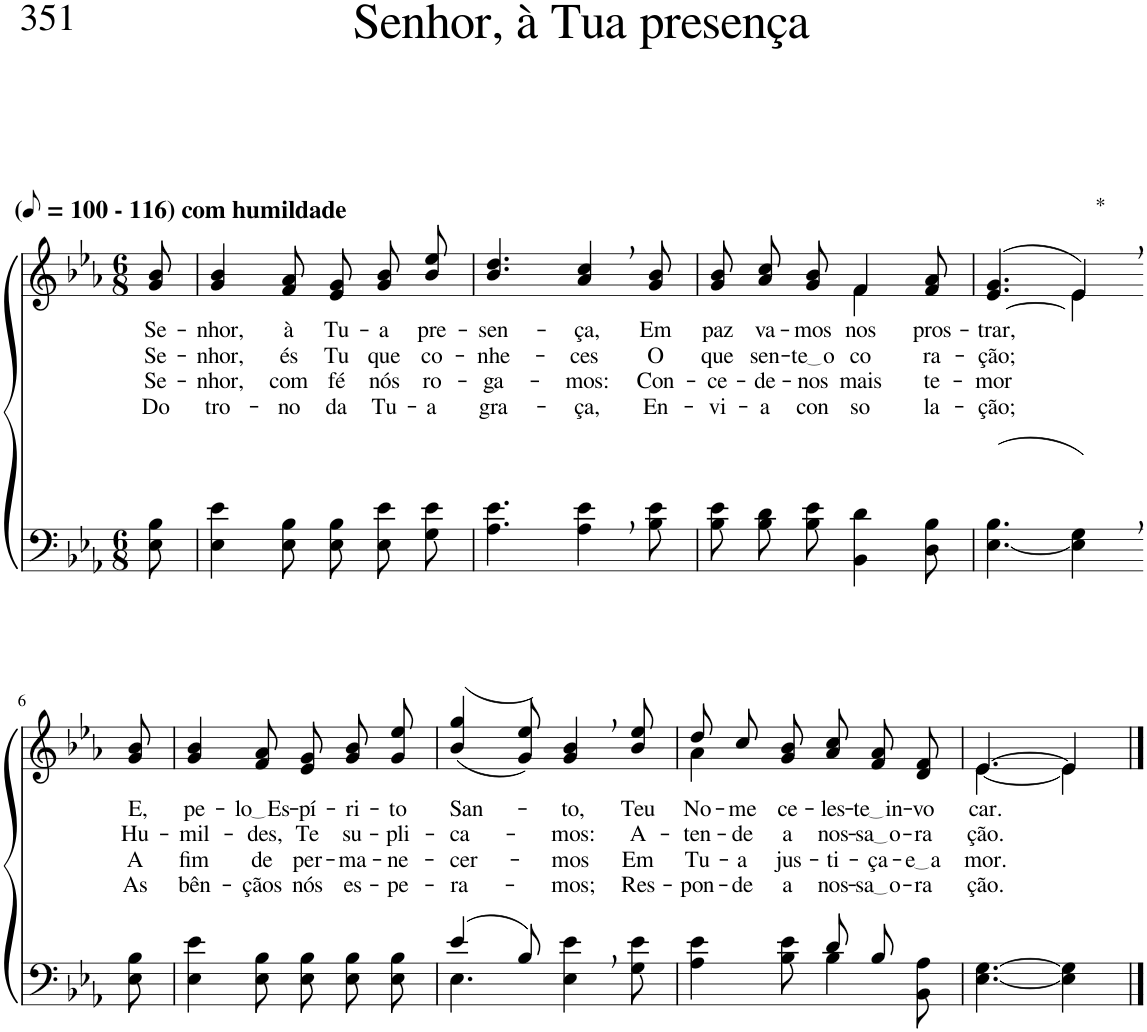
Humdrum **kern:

**kern	**kern	**text	**text	**text	**text
*part2	*part1	*part1	*part1	*part1	*part1
*staff2	*staff1	*staff1	*staff1	*staff1	*staff1
*I"Parte III e IV	*I"Parte I e II	*	*	*	*
*clefF4	*clefG2	*	*	*	*
*Trd2c3	*Trd2c3	*	*	*	*
*k[b-e-a-]	*k[b-e-a-]	*	*	*	*
*M6/8	*M6/8	*	*	*	*
*MM50	*MM50	*	*	*	*
=1	=1	=1	=1	=1	=1
!	!LO:TX:a:B:t=(	!	!	!	!
!	!LO:TX:a:B:t=- 116) com humildade	!	!	!	!
!	!	!LO:LY:b	!LO:LY:b	!LO:LY:b	!LO:LY:b
8E-\ 8B-\	8g/ 8b-/	Se-	Se-	Se-	Do
=2	=2	=2	=2	=2	=2
!	!	!LO:LY:b	!LO:LY:b	!LO:LY:b	!LO:LY:b
4E-\ 4e-\	4g/ 4b-/	-nhor,	-nhor,	-nhor,	tro-
!	!	!LO:LY:b	!LO:LY:b	!LO:LY:b	!LO:LY:b
8E-\ 8B-\	8f/ 8a-/	à	és	com	-no
!	!	!LO:LY:b	!LO:LY:b	!LO:LY:b	!LO:LY:b
8E-\ 8B-\L	8e-/ 8g/L	Tu-	Tu	fé	da
!	!	!LO:LY:b	!LO:LY:b	!LO:LY:b	!LO:LY:b
8E-\ 8e-\	8g/ 8b-/	-a	que	nós	Tu-
!	!	!LO:LY:b	!LO:LY:b	!LO:LY:b	!LO:LY:b
8G\ 8e-\J	8b-/ 8ee-/J	pre-	co-	ro-	-a
=3	=3	=3	=3	=3	=3
!	!	!LO:LY:b	!LO:LY:b	!LO:LY:b	!LO:LY:b
4.A-\ 4.e-\	4.b-/ 4.dd/	-sen-	-nhe-	-ga-	gra-
!	!	!LO:LY:b	!LO:LY:b	!LO:LY:b	!LO:LY:b
4A-\, 4e-\,	4a-/, 4cc/,	-ça,	-ces	-mos:	-ça,
!	!	!LO:LY:b	!LO:LY:b	!LO:LY:b	!LO:LY:b
8B-\ 8e-\	8g/ 8b-/	Em	O	Con-	En-
=4	=4	=4	=4	=4	=4
!	!	!LO:LY:b	!LO:LY:b	!LO:LY:b	!LO:LY:b
*	*^	*	*	*	*
8B-\ 8e-\L	8g/ 8b-/L	4.ryy	paz	que	-ce-	-vi-
!	!	!	!LO:LY:b	!LO:LY:b	!LO:LY:b	!LO:LY:b
8B-\ 8d\	8a-/ 8cc/	.	va-	sen-	-de-	-a
!	!	!	!LO:LY:b	!LO:LY:b	!LO:LY:b	!LO:LY:b
8B-\ 8e-\J	8g/ 8b-/J	.	-mos	te o	-nos	con-
!	!	!	!LO:LY:b	!LO:LY:b	!LO:LY:b	!LO:LY:b
4BB-\ 4d\	4f/	4f\	nos	co-	mais	-so-
!	!	!	!LO:LY:b	!LO:LY:b	!LO:LY:b	!LO:LY:b
8D\ 8B-\	8f/ 8a-/	8ryy	pros-	-ra-	te-	-la-
=5	=5	=5	=5	=5	=5	=5
!	!	!	!LO:LY:b	!LO:LY:b	!LO:LY:b	!LO:LY:b
([4.E-\ 4.B-\	([4.e-/ 4.g/	4.ryy	-trar,	-ção;	-mor	-ção;
!	!LO:TX:a:t=*	!	!	!	!	!
4E-\], 4G\,)	4e-,/])	4e-\	.	.	.	.
!!LO:LB:g=z
=6-	=6-	=6-	=6-	=6-	=6-	=6-
!	!	!	!LO:LY:b	!LO:LY:b	!LO:LY:b	!LO:LY:b
*	*v	*v	*	*	*	*
8E-\ 8B-\	8g/ 8b-/	E,	Hu-	A	As
=7	=7	=7	=7	=7	=7
!	!	!LO:LY:b	!LO:LY:b	!LO:LY:b	!LO:LY:b
4E-\ 4e-\	4g/ 4b-/	pe-	-mil-	fim	bên-
!	!	!LO:LY:b	!LO:LY:b	!LO:LY:b	!LO:LY:b
8E-\ 8B-\	8f/ 8a-/	lo Es	-des,	de	-çãos
!	!	!LO:LY:b	!LO:LY:b	!LO:LY:b	!LO:LY:b
8E-\ 8B-\L	8e-/ 8g/L	-pí-	Te	per-	nós
!	!	!LO:LY:b	!LO:LY:b	!LO:LY:b	!LO:LY:b
8E-\ 8B-\	8g/ 8b-/	-ri-	su-	-ma-	es-
!	!	!LO:LY:b	!LO:LY:b	!LO:LY:b	!LO:LY:b
8E-\ 8B-\J	8g/ 8ee-/J	-to	-pli-	-ne-	-pe-
=8	=8	=8	=8	=8	=8
*^	*	*	*	*	*
!	!	!	!LO:LY:b	!LO:LY:b	!LO:LY:b	!LO:LY:b
(4e-/	4.E-\	((4b-/ 4gg/	San-	-ca-	-cer-	-ra-
8B-/)	.	8g/ 8ee-/))	.	.	.	.
!	!	!	!LO:LY:b	!LO:LY:b	!LO:LY:b	!LO:LY:b
4ryy	4E-\ 4e-\	4g/, 4b-/,	-to,	-mos:	-mos	-mos;
!	!	!	!LO:LY:b	!LO:LY:b	!LO:LY:b	!LO:LY:b
8ryy	8G\ 8e-\	8b-/ 8ee-/	Teu	A-	Em	Res-
=9	=9	=9	=9	=9	=9	=9
!	!	!	!LO:LY:b	!LO:LY:b	!LO:LY:b	!LO:LY:b
*	*	*^	*	*	*	*
4.ryy	4A-\ 4e-\	4a-\	8dd\L	No-	-ten-	Tu-	-pon-
!	!	!	!	!LO:LY:b	!LO:LY:b	!LO:LY:b	!LO:LY:b
.	.	.	8cc\	-me	-de	-a	-de
!	!	!	!	!LO:LY:b	!LO:LY:b	!LO:LY:b	!LO:LY:b
.	8B-\ 8e-\	2ryy	8g\ 8b-\J	ce-	a	jus-	a
!	!	!	!	!LO:LY:b	!LO:LY:b	!LO:LY:b	!LO:LY:b
8d/L	4B-\	.	8a-/ 8cc/L	-les-	nos-	-ti-	nos-
!	!	!	!	!LO:LY:b	!LO:LY:b	!LO:LY:b	!LO:LY:b
8B-/J	.	.	8f/ 8a-/	te in	sa o	-ça-	sa o
!	!	!	!	!LO:LY:b	!LO:LY:b	!LO:LY:b	!LO:LY:b
8ryy	8BB-\ 8A-\	.	8d/ 8f/J	-vo-	-ra-	e a	-ra-
=10	=10	=10	=10	=10	=10	=10	=10
!	!	!	!	!LO:LY:b	!LO:LY:b	!LO:LY:b	!LO:LY:b
*v	*v	*	*	*	*	*	*
[4.E-\ [4.G\	[4.e-/	[4.e-\	-car.	-ção.	mor.	-ção.
4E-\] 4G\]	4e-/]	4e-\]	.	.	.	.
*	*v	*v	*	*	*	*
==	==	==	==	==	==
*-	*-	*-	*-	*-	*-
